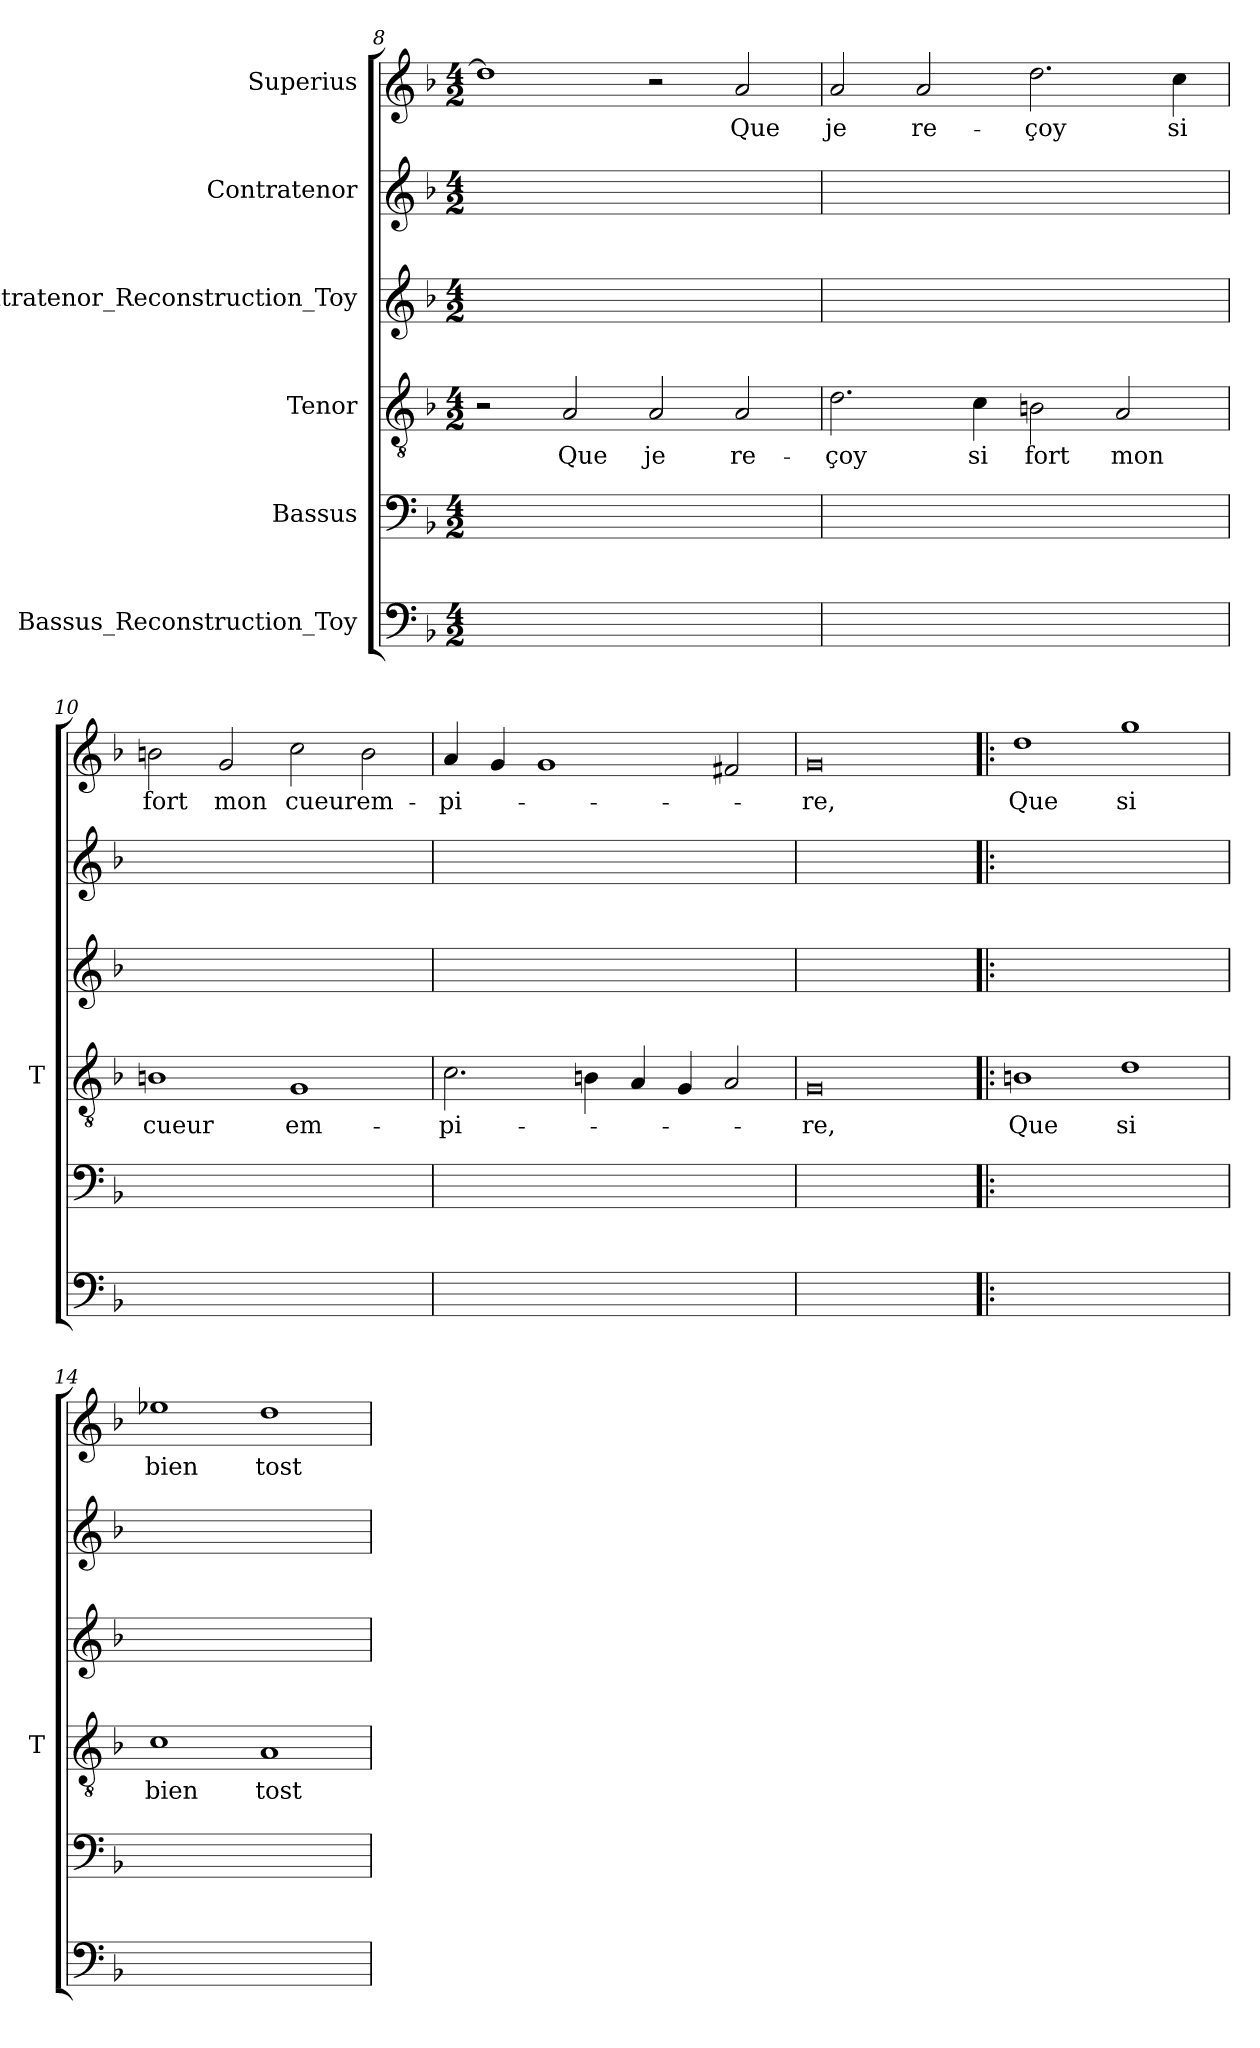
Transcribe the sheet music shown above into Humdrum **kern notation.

**kern	**kern	**kern	**text	**kern	**kern	**kern	**text
*part6	*part5	*part4	*part4	*part3	*part2	*part1	*part1
*staff6	*staff5	*staff4	*staff4	*staff3	*staff2	*staff1	*staff1
*I"Bassus_Reconstruction_Toy	*I"Bassus	*I"Tenor	*	*I"Contratenor_Reconstruction_Toy	*I"Contratenor	*I"Superius	*
*	*	*I'T	*	*	*	*	*
*clefF4	*clefF4	*clefGv2	*	*clefG2	*clefG2	*clefG2	*
*k[b-]	*k[b-]	*k[b-]	*	*k[b-]	*k[b-]	*k[b-]	*
*M4/2	*M4/2	*M4/2	*	*M4/2	*M4/2	*M4/2	*
=8	=8	=8	=8	=8	=8	=8	=8
0ryy	0ryy	2r	.	0ryy	0ryy	1dd]	.
.	.	2A	-Que	.	.	.	.
.	.	2A	-je	.	.	2r	.
.	.	2A	re-	.	.	2a	-Que
=9	=9	=9	=9	=9	=9	=9	=9
0ryy	0ryy	2.d	-çoy	0ryy	0ryy	2a	-je
.	.	.	.	.	.	2a	re-
.	.	4c	-si	.	.	.	.
.	.	2Bn	-fort	.	.	2.dd	-çoy
.	.	2A	-mon	.	.	.	.
.	.	.	.	.	.	4cc	-si
=10	=10	=10	=10	=10	=10	=10	=10
0ryy	0ryy	1Bn	-cueur	0ryy	0ryy	2b	-fort
.	.	.	.	.	.	2g	-mon
.	.	1G	em-	.	.	2cc	-cueur
.	.	.	.	.	.	2b	em-
=11	=11	=11	=11	=11	=11	=11	=11
0ryy	0ryy	2.c	pi-	0ryy	0ryy	4a	pi-
.	.	.	.	.	.	4g	.
.	.	.	.	.	.	1g	.
.	.	4Bn	.	.	.	.	.
.	.	4A	.	.	.	.	.
.	.	4G	.	.	.	.	.
.	.	2A	.	.	.	2f#X	.
=12	=12	=12	=12	=12	=12	=12	=12
0ryy	0ryy	0G	-re,	0ryy	0ryy	0g	-re,
=13!|:	=13!|:	=13!|:	=13!|:	=13!|:	=13!|:	=13!|:	=13!|:
0ryy	0ryy	1Bn	-Que	0ryy	0ryy	1dd	-Que
.	.	1d	-si	.	.	1gg	-si
=14	=14	=14	=14	=14	=14	=14	=14
0ryy	0ryy	1c	-bien	0ryy	0ryy	1ee-X	-bien
.	.	1A	-tost	.	.	1dd	-tost
=	=	=	=	=	=	=	=
*-	*-	*-	*-	*-	*-	*-	*-
